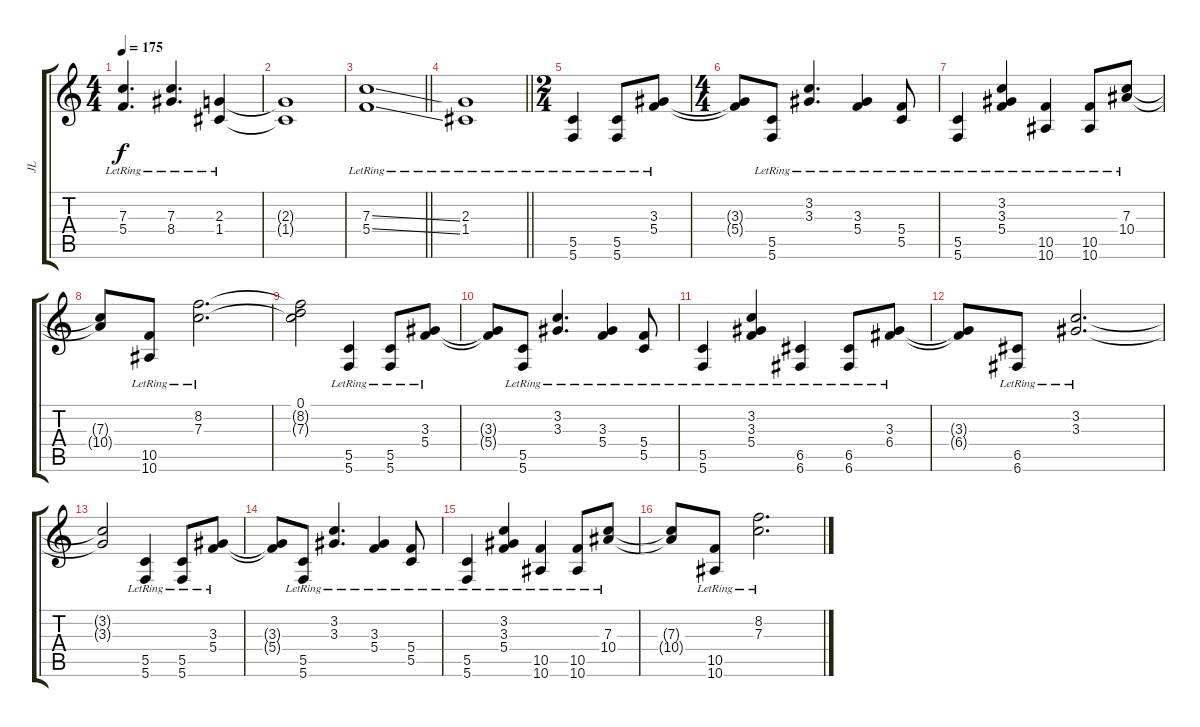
\track ("JL" "JL") {instrument electricguitarjazz}
\staff {score tabs}
\tuning (D4 A3 F3 C3 G2 C2) {hide}
\ts (4 4)
\tempo 175
\clef g2
\ks c
(7.3{lr} 5.4{lr}).4{d dy f} (7.3{lr} 8.4{lr}).4{d} (2.3{lr} 1.4{lr}).4 |
(2.3{t} 1.4{t}).1 |
\barLineRight lightlight
(7.3{ss lr} 5.4{ss lr}).1 |
\section ("" "")
\barLineRight lightlight
(2.3{lr} 1.4{lr}).1 |
\ts (2 4)
(5.5{lr} 5.6{lr}).4 (5.5{lr} 5.6{lr}).8 (3.3{lr} 5.4{lr}).8 |
\ts (4 4)
(3.3{t} 5.4{t}).8 (5.5{lr} 5.6{lr}).8 (3.2{lr} 3.3{lr}).4{d} (3.3{lr} 5.4{lr}).4 (5.4{lr} 5.5{lr}).8 |
(5.5{lr} 5.6{lr}).4 (3.2{lr} 3.3{lr} 5.4{lr}).4 (10.5{lr} 10.6{lr}).4 (10.5{lr} 10.6{lr}).8 (7.3{lr} 10.4{lr}).8 |
(7.3{t} 10.4{t}).8 (10.5{lr} 10.6{lr}).8 (8.2{lr} 7.3{lr}).2{d} |
(0.1 8.2{t} 7.3{t}).2 (5.5{lr} 5.6{lr}).4 (5.5{lr} 5.6{lr}).8 (3.3{lr} 5.4{lr}).8 |
(3.3{t} 5.4{t}).8 (5.5{lr} 5.6{lr}).8 (3.2{lr} 3.3{lr}).4{d} (3.3{lr} 5.4{lr}).4 (5.4{lr} 5.5{lr}).8 |
(5.5{lr} 5.6{lr}).4 (3.2{lr} 3.3{lr} 5.4{lr}).4 (6.5{lr} 6.6{lr}).4 (6.5{lr} 6.6{lr}).8 (3.3{lr} 6.4{lr}).8 |
(3.3{t} 6.4{t}).8 (6.5{lr} 6.6{lr}).8 (3.2{lr} 3.3{lr}).2{d} |
(3.2{t} 3.3{t}).2 (5.5{lr} 5.6{lr}).4 (5.5{lr} 5.6{lr}).8 (3.3{lr} 5.4{lr}).8 |
(3.3{t} 5.4{t}).8 (5.5{lr} 5.6{lr}).8 (3.2{lr} 3.3{lr}).4{d} (3.3{lr} 5.4{lr}).4 (5.4{lr} 5.5{lr}).8 |
(5.5{lr} 5.6{lr}).4 (3.2{lr} 3.3{lr} 5.4{lr}).4 (10.5{lr} 10.6{lr}).4 (10.5{lr} 10.6{lr}).8 (7.3{lr} 10.4{lr}).8 |
(7.3{t} 10.4{t}).8 (10.5{lr} 10.6{lr}).8 (8.2{lr} 7.3{lr}).2{d}
